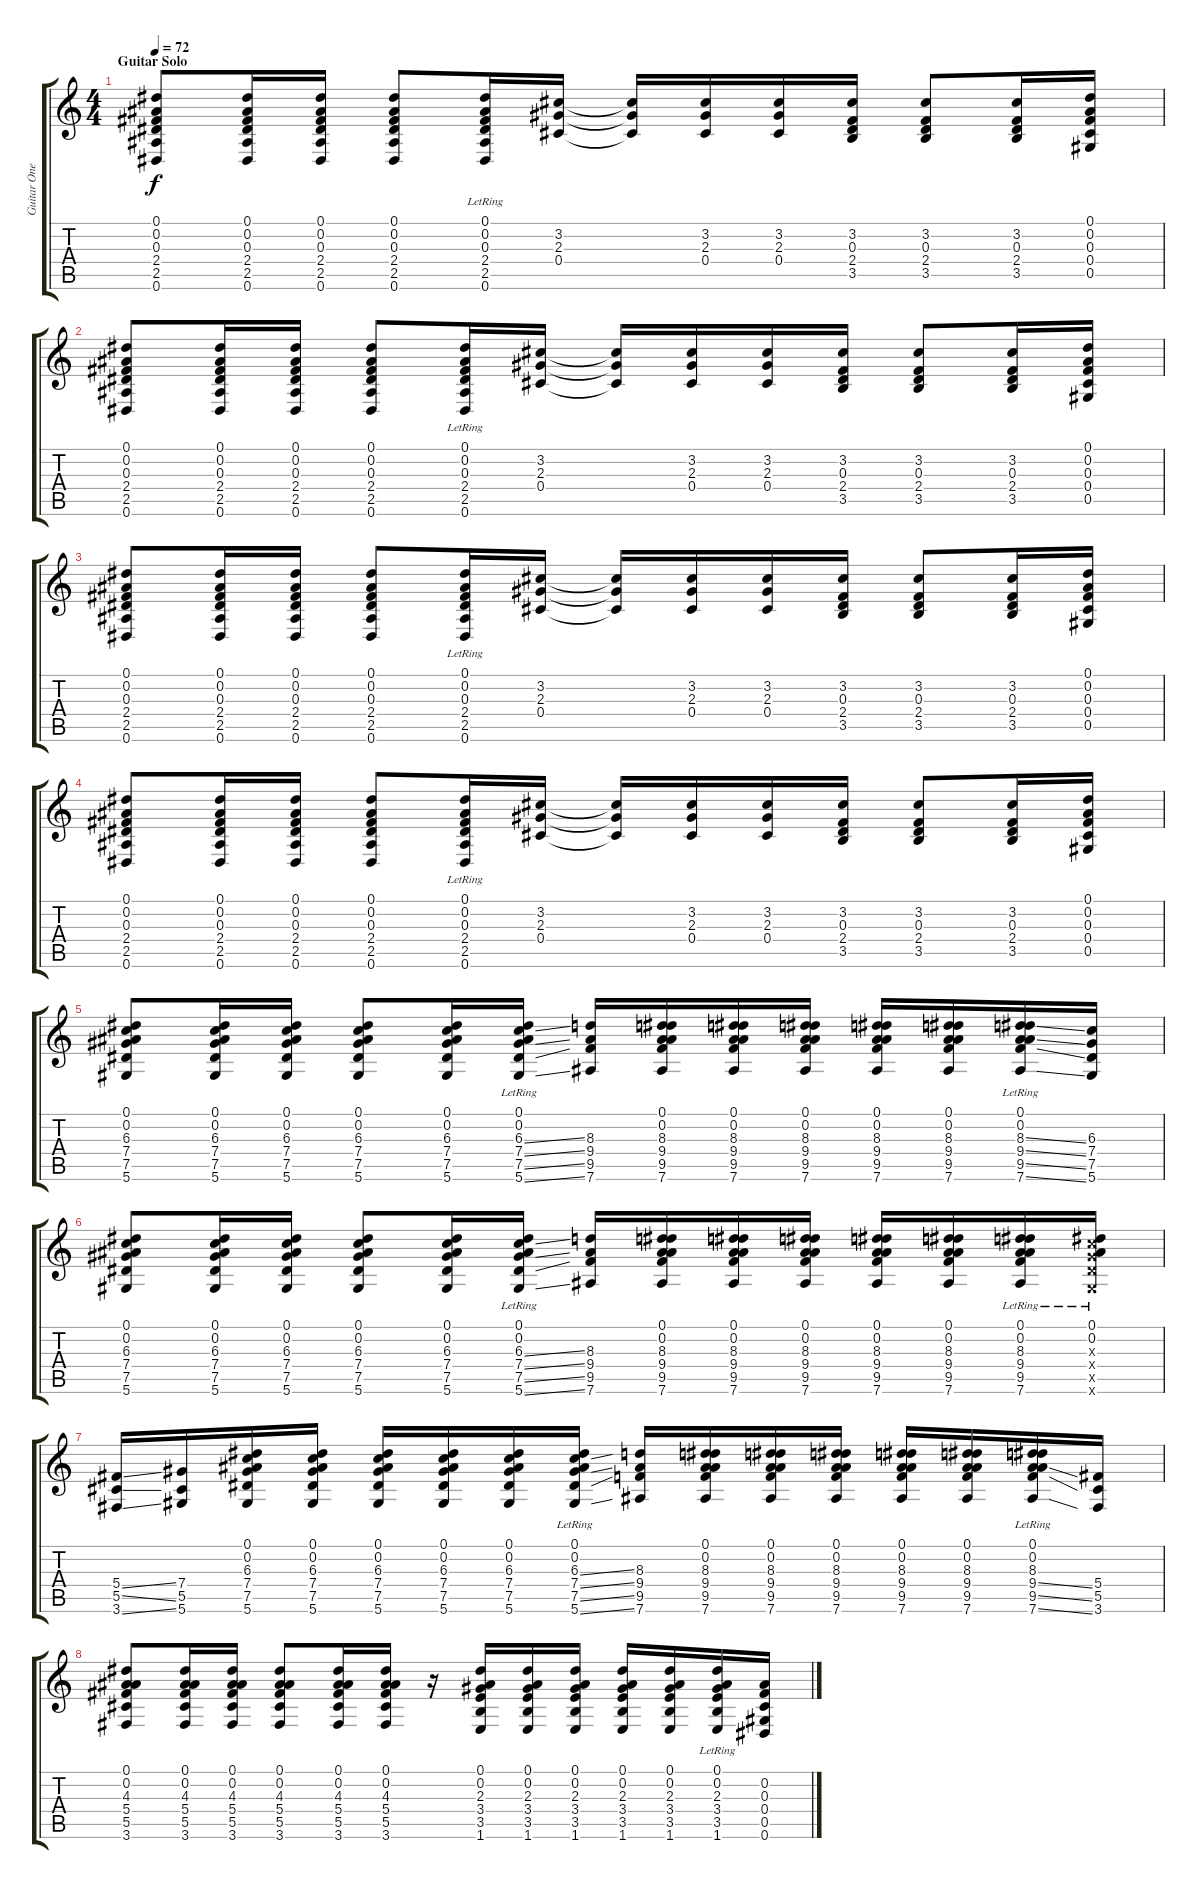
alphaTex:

\track ("Guitar One" "Guitar One") {instrument acousticguitarsteel}
\staff {score tabs}
\tuning (Eb4 Bb3 Gb3 Db3 Ab2 Eb2) {hide}
\ts (4 4)
\section ("" "Guitar Solo")
\tempo 72
\clef g2
\ks c
(0.1 0.2 0.3 2.4 2.5 0.6).8{dy f} (0.1 0.2 0.3 2.4 2.5 0.6).16 (0.1 0.2 0.3 2.4 2.5 0.6).16 (0.1 0.2 0.3 2.4 2.5 0.6).8 (0.1{lr} 0.2 0.3 2.4 2.5{lr} 0.6{lr}).16 (3.2 2.3 0.4).16 (3.2{t} 2.3{t} 0.4{t}).16 (3.2 2.3 0.4).16 (3.2 2.3 0.4).16 (3.2 0.3 2.4 3.5).16 (3.2 0.3 2.4 3.5).8 (3.2 0.3 2.4 3.5).16 (0.1 0.2 0.3 0.4 0.5).16 |
(0.1 0.2 0.3 2.4 2.5 0.6).8 (0.1 0.2 0.3 2.4 2.5 0.6).16 (0.1 0.2 0.3 2.4 2.5 0.6).16 (0.1 0.2 0.3 2.4 2.5 0.6).8 (0.1{lr} 0.2 0.3 2.4 2.5{lr} 0.6{lr}).16 (3.2 2.3 0.4).16 (3.2{t} 2.3{t} 0.4{t}).16 (3.2 2.3 0.4).16 (3.2 2.3 0.4).16 (3.2 0.3 2.4 3.5).16 (3.2 0.3 2.4 3.5).8 (3.2 0.3 2.4 3.5).16 (0.1 0.2 0.3 0.4 0.5).16 |
(0.1 0.2 0.3 2.4 2.5 0.6).8 (0.1 0.2 0.3 2.4 2.5 0.6).16 (0.1 0.2 0.3 2.4 2.5 0.6).16 (0.1 0.2 0.3 2.4 2.5 0.6).8 (0.1{lr} 0.2 0.3 2.4 2.5{lr} 0.6{lr}).16 (3.2 2.3 0.4).16 (3.2{t} 2.3{t} 0.4{t}).16 (3.2 2.3 0.4).16 (3.2 2.3 0.4).16 (3.2 0.3 2.4 3.5).16 (3.2 0.3 2.4 3.5).8 (3.2 0.3 2.4 3.5).16 (0.1 0.2 0.3 0.4 0.5).16 |
(0.1 0.2 0.3 2.4 2.5 0.6).8 (0.1 0.2 0.3 2.4 2.5 0.6).16 (0.1 0.2 0.3 2.4 2.5 0.6).16 (0.1 0.2 0.3 2.4 2.5 0.6).8 (0.1{lr} 0.2 0.3 2.4 2.5{lr} 0.6{lr}).16 (3.2 2.3 0.4).16 (3.2{t} 2.3{t} 0.4{t}).16 (3.2 2.3 0.4).16 (3.2 2.3 0.4).16 (3.2 0.3 2.4 3.5).16 (3.2 0.3 2.4 3.5).8 (3.2 0.3 2.4 3.5).16 (0.1 0.2 0.3 0.4 0.5).16 |
(0.1 0.2 6.3 7.4 7.5 5.6).8 (0.1 0.2 6.3 7.4 7.5 5.6).16 (0.1 0.2 6.3 7.4 7.5 5.6).16 (0.1 0.2 6.3 7.4 7.5 5.6).8 (0.1 0.2 6.3 7.4 7.5 5.6).16 (0.1{lr} 0.2{lr} 6.3{ss} 7.4{ss} 7.5{ss} 5.6{ss}).16 (8.3 9.4 9.5 7.6).16 (0.1 0.2 8.3 9.4 9.5 7.6).16 (0.1 0.2 8.3 9.4 9.5 7.6).16 (0.1 0.2 8.3 9.4 9.5 7.6).16 (0.1 0.2 8.3 9.4 9.5 7.6).16 (0.1 0.2 8.3 9.4 9.5 7.6).16 (0.1{lr} 0.2{lr} 8.3{ss} 9.4{ss} 9.5{ss} 7.6{ss}).16 (6.3 7.4 7.5 5.6).16 |
(0.1 0.2 6.3 7.4 7.5 5.6).8 (0.1 0.2 6.3 7.4 7.5 5.6).16 (0.1 0.2 6.3 7.4 7.5 5.6).16 (0.1 0.2 6.3 7.4 7.5 5.6).8 (0.1 0.2 6.3 7.4 7.5 5.6).16 (0.1{lr} 0.2{lr} 6.3{ss} 7.4{ss} 7.5{ss} 5.6{ss}).16 (8.3 9.4 9.5 7.6).16 (0.1 0.2 8.3 9.4 9.5 7.6).16 (0.1 0.2 8.3 9.4 9.5 7.6).16 (0.1 0.2 8.3 9.4 9.5 7.6).16 (0.1 0.2 8.3 9.4 9.5 7.6).16 (0.1 0.2 8.3 9.4 9.5 7.6).16 (0.1{lr} 0.2{lr} 8.3 9.4 9.5 7.6).16 (0.1{lr} 0.2{lr} 6.3{x} 7.4{x} 7.5{x} 5.6{x}).16 |
(5.4{ss} 5.5{ss} 3.6{ss}).16 (7.4 5.5 5.6).16 (0.1 0.2 6.3 7.4 7.5 5.6).16 (0.1 0.2 6.3 7.4 7.5 5.6).16 (0.1 0.2 6.3 7.4 7.5 5.6).16 (0.1 0.2 6.3 7.4 7.5 5.6).16 (0.1 0.2 6.3 7.4 7.5 5.6).16 (0.1{lr} 0.2{lr} 6.3{ss} 7.4{ss} 7.5{ss} 5.6{ss}).16 (8.3 9.4 9.5 7.6).16 (0.1 0.2 8.3 9.4 9.5 7.6).16 (0.1 0.2 8.3 9.4 9.5 7.6).16 (0.1 0.2 8.3 9.4 9.5 7.6).16 (0.1 0.2 8.3 9.4 9.5 7.6).16 (0.1 0.2 8.3 9.4 9.5 7.6).16 (0.1{lr} 0.2{lr} 8.3{lr} 9.4{ss} 9.5{ss} 7.6{ss}).16 (5.4 5.5 3.6).16 |
(0.1 0.2 4.3 5.4 5.5 3.6).8 (0.1 0.2 4.3 5.4 5.5 3.6).16 (0.1 0.2 4.3 5.4 5.5 3.6).16 (0.1 0.2 4.3 5.4 5.5 3.6).8 (0.1 0.2 4.3 5.4 5.5 3.6).16 (0.1 0.2 4.3 5.4 5.5 3.6).16 r.16 (0.1 0.2 2.3 3.4 3.5 1.6).16 (0.1 0.2 2.3 3.4 3.5 1.6).16 (0.1 0.2 2.3 3.4 3.5 1.6).16 (0.1 0.2 2.3 3.4 3.5 1.6).16 (0.1 0.2 2.3 3.4 3.5 1.6).16 (0.1{lr} 0.2 2.3 3.4 3.5 1.6).16 (0.2 0.3 0.4 0.5 0.6).16
